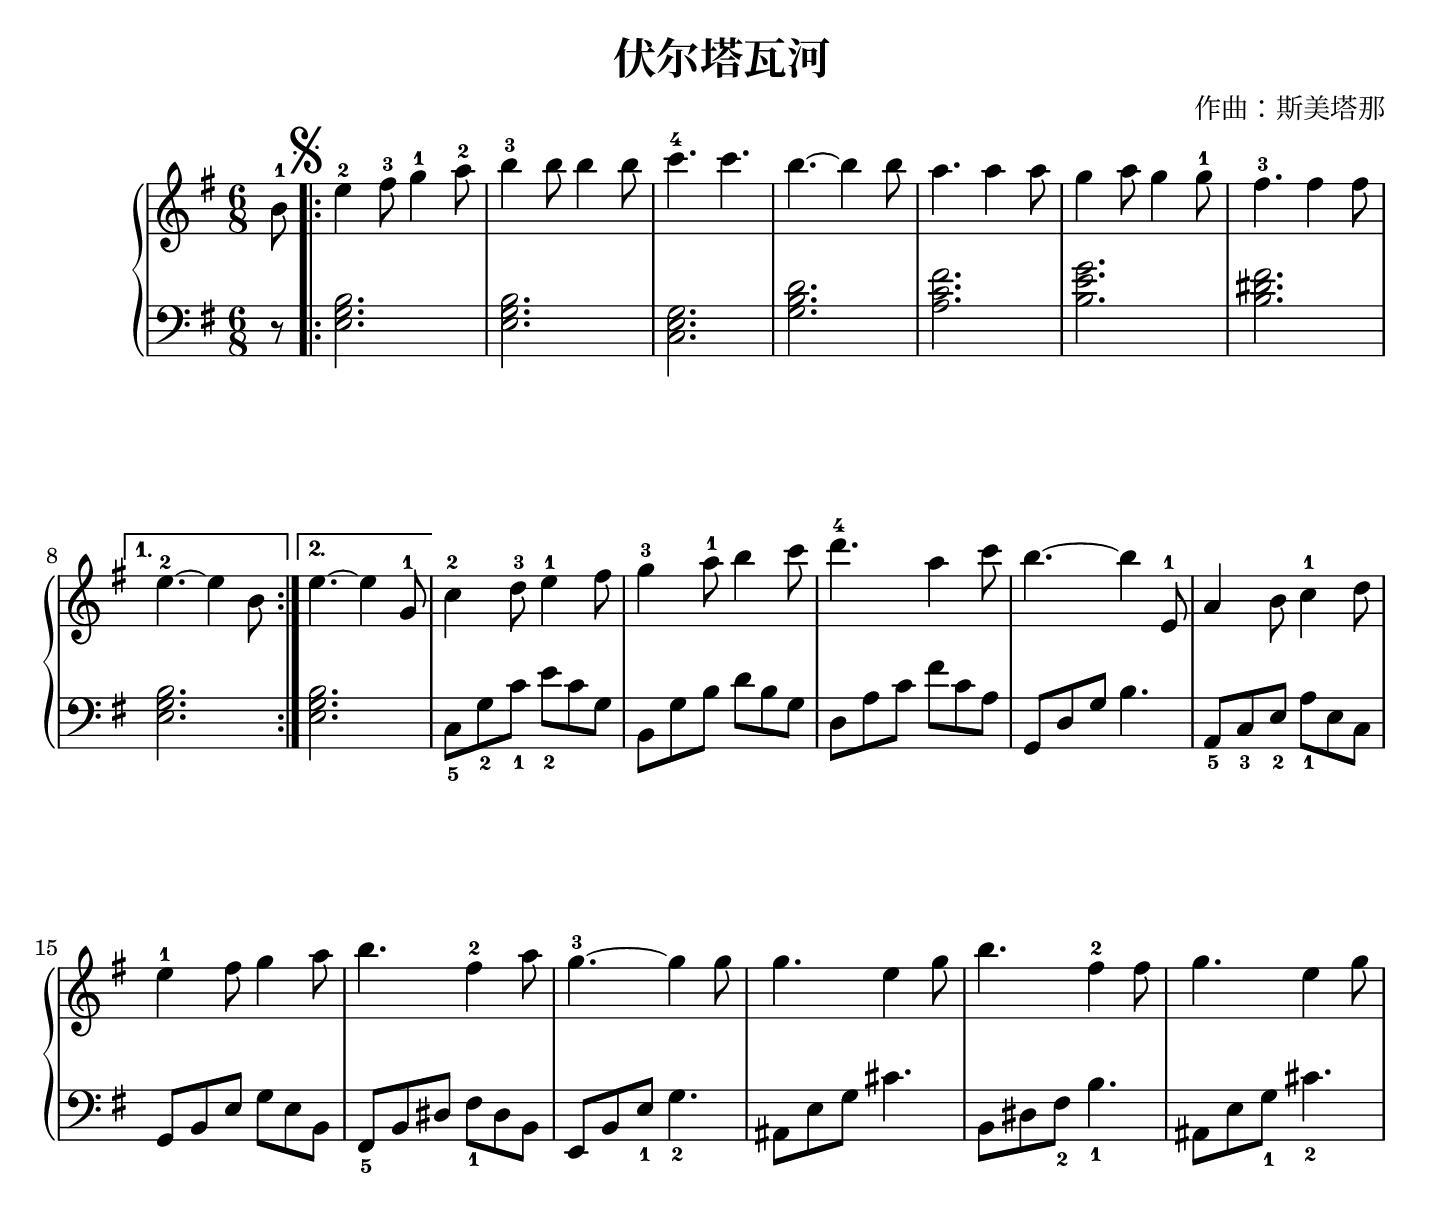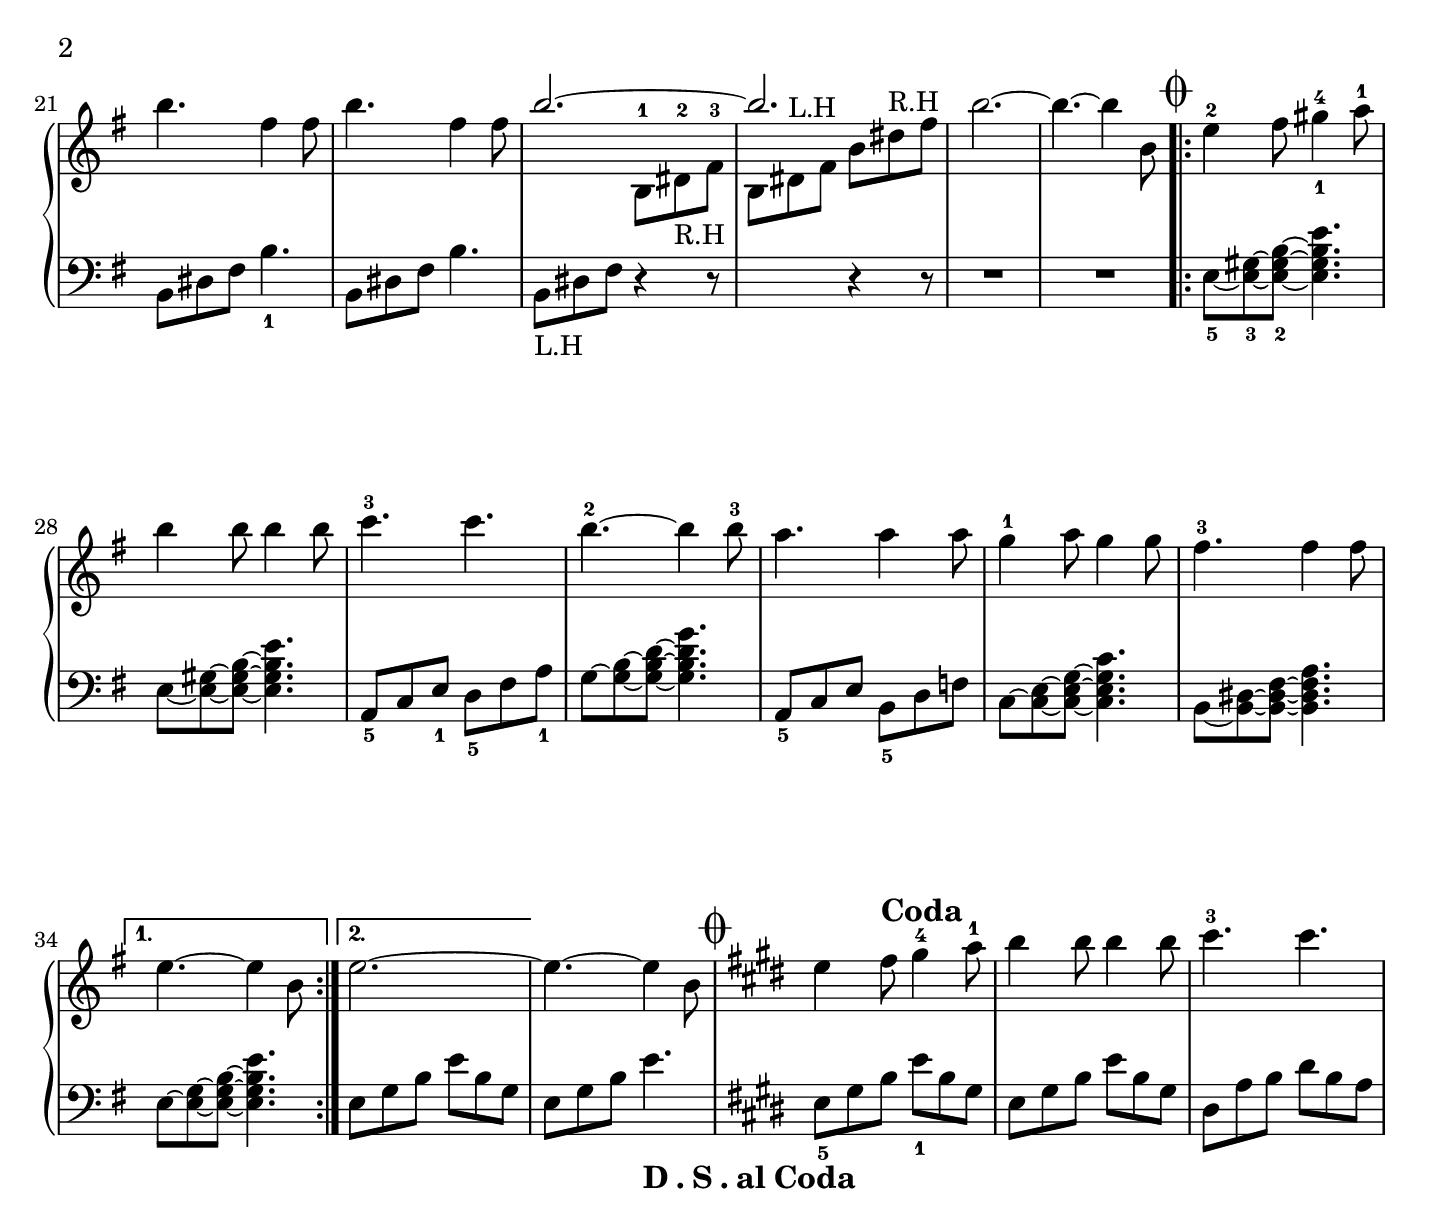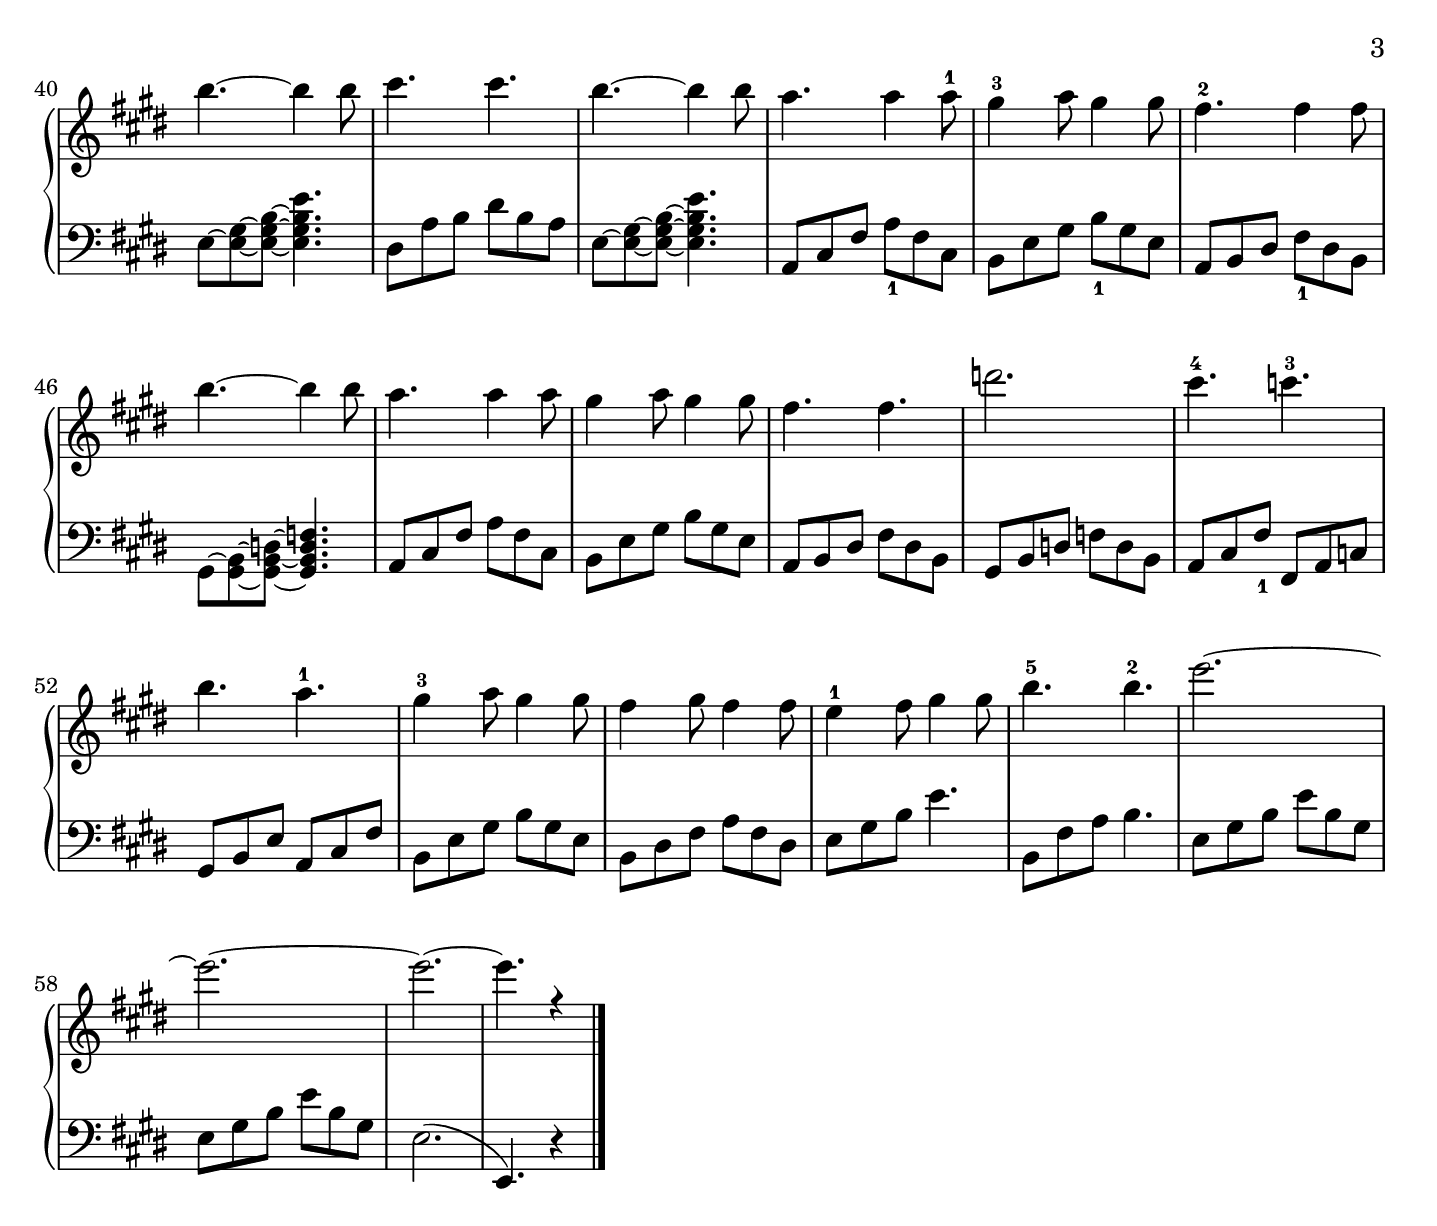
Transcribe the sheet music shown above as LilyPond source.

\version "2.20.0" 

%% additional definitions required by the score:
\language "english" 

\header {
	title = "伏尔塔瓦河"
	composer = \markup \column { \line { "作曲：斯美塔那" } }
}


% \lotusRepeatABA { {A} B }
%		->
%		{A} B {A}
lotusRepeatABA = #(define-music-function (music)
	(ly:music?)
	"The placeholder function to represent a music repeat type AB -> ABA,
		e.g. Da Capo al Fine, Da Segno al Coda, etc.
	"
	music
)



#(set-global-staff-size 24) 

\paper {
	paper-width = 24.34\cm
	paper-height = 22.36\cm
	top-margin = 0.99\cm
	bottom-margin = 1.67\cm
	left-margin = 0.99\cm
	right-margin = 0.89\cm
	between-system-space = 4.14\cm
	page-top-space = 3.1\cm
	ragged-last = ##t
}


\layout {
	\context {
		\Score
		skipBars = ##t
		autoBeaming = ##f
	}
	
}


PartPOneVoiceOne = \relative b' {
	\clef "treble" \key g \major \time 6/8
	\partial 8 \stemDown b8 ^1 |	 % 1
	\lotusRepeatABA {
		{
			\repeat volta 2 {
				\mark \markup { \musicglyph #"scripts.segno" } e4 ^2 fs8 ^3 g4 ^1 a8 ^2 |	 % 2
				\stemDown b4 ^3 b8 b4 b8 |	 % 3
				c4. ^4 c4. |	 % 4
				b4. ~ b4 b8 |	 % 5
				a4. a4 a8 |	 % 6
				g4 a8 g4 g8 ^1 |	 % 7
				fs4. ^3 fs4 fs8
			}
			\alternative {
				{
					\stemDown e4. ~ ^2 e4 b8
				}
				{
					\stemDown e4. ~ e4 \stemUp g,8 ^1
				}
				
			}
			|	 % 3-10
			\barNumberCheck #10 \stemDown c4 ^2 d8 ^3 e4 ^1 fs8 |	 % 11
			g4 ^3 a8 ^1 b4 c8 |	 % 12
			d4. ^4 a4 c8 |	 % 13
			b4. ~ b4 \stemUp e,,8 ^1 |	 % 14
			a4 \stemDown b8 c4 ^1 d8 |	 % 15
			e4 ^1 fs8 g4 a8 |	 % 16
			b4. fs4 ^2 a8 |	 % 17
			g4. ~ ^3 g4 g8 |	 % 18
			g4. e4 g8 |	 % 19
			b4. fs4 ^2 fs8 |	 % 20
			\barNumberCheck #20 g4. e4 g8 |	 % 21
			b4. fs4 fs8 |	 % 22
			b4. fs4 fs8 |	 % 23
			\stemUp b2. ~ |	 % 24
			b2. |	 % 25
			\stemDown b2. ~ |	 % 26
			b4. ~ b4 b,8 |	 % 27
		}
		\repeat volta 2 {
			\mark \markup { \musicglyph #"scripts.coda" } e4 ^2 fs8 gs4 ^4 _1 a8 ^1 |	 % 28
			\stemDown b4 b8 b4 b8 |	 % 29
			c4. ^3 c4. |	 % 30
			\barNumberCheck #30 b4. ~ ^2 b4 b8 ^3 |	 % 31
			a4. a4 a8 |	 % 32
			g4 ^1 a8 g4 g8 |	 % 33
			fs4. ^3 fs4 fs8
		}
		\alternative {
			{
				\stemDown e4. ~ e4 b8
			}
			{
				\stemDown e2. ~
			}
			
		}
		|	 % 29-36
		\stemDown e4. ~ e4 b8 |	 % 37
	}
	\key e \major \mark \markup { \musicglyph #"scripts.coda" } e4 fs8 ^\markup { \bold \large { Coda } } gs4 ^4 a8 ^1 |	 % 38
	b4 b8 b4 b8 |	 % 39
	cs4. ^3 cs4. |	 % 40
	\barNumberCheck #40 b4. ~ b4 b8 |	 % 41
	cs4. cs4. |	 % 42
	b4. ~ b4 b8 |	 % 43
	a4. a4 a8 ^1 |	 % 44
	gs4 ^3 a8 gs4 gs8 |	 % 45
	fs4. ^2 fs4 fs8 |	 % 46
	b4. ~ b4 b8 |	 % 47
	a4. a4 a8 |	 % 48
	gs4 a8 gs4 gs8 |	 % 49
	fs4. fs4. |	 % 50
	\barNumberCheck #50 d'2. |	 % 51
	cs4. ^4 c4. ^3 |	 % 52
	b4. a4. ^1 |	 % 53
	gs4 ^3 a8 gs4 gs8 |	 % 54
	fs4 gs8 fs4 fs8 |	 % 55
	e4 ^1 fs8 gs4 gs8 |	 % 56
	b4. ^5 b4. ^2 |	 % 57
	e2. ~ |	 % 58
	e2. ~ |	 % 59
	e2. ~ |	 % 60
	\barNumberCheck #60 e4. r4 \bar "|."
}


PartPOneVoiceThree = \relative e {
	\clef "bass" \key g \major \time 6/8
	\partial 8 r8 |	 % 1
	\repeat volta 2 {
		\stemDown <e g b>2. |	 % 2
		\stemDown <e g b>2. |	 % 3
		<c e g>2. |	 % 4
		<g' b d>2. |	 % 5
		<a c fs>2. |	 % 6
		<b e g>2. |	 % 7
		<b ds fs>2.
	}
	\alternative {
		{
			\stemDown <e, g b>2.
		}
		{
			\stemDown <e g b>2.
		}
		
	}
	|	 % 3-10
	\stemDown c8 _5 [ g'8 _2 c8 _1 ] e8 _2 [ c8 g8 ] |	 % 11
	b,8 [ g'8 b8 ] d8 [ b8 g8 ] |	 % 12
	d8 [ a'8 c8 ] fs8 [ c8 a8 ] |	 % 13
	\stemUp g,8 [ d'8 g8 ] \stemDown b4. |	 % 14
	\stemUp a,8 _5 [ c8 _3 e8 _2 ] \stemDown a8 _1 [ e8 c8 ] |	 % 15
	\stemUp g8 [ b8 e8 ] \stemDown g8 [ e8 b8 ] |	 % 16
	\stemUp fs8 _5 [ b8 ds8 ] \stemDown fs8 _1 [ ds8 b8 ] |	 % 17
	\stemUp e,8 [ b'8 e8 _1 ] \stemDown g4. _2 |	 % 18
	as,8 [ e'8 g8 ] cs4. |	 % 19
	b,8 [ ds8 fs8 _2 ] b4. _1 |	 % 20
	as,8 [ e'8 g8 _1 ] cs4. _2 |	 % 21
	b,8 [ ds8 fs8 ] b4. _1 |	 % 22
	b,8 [ ds8 fs8 ] b4. |	 % 23
	b,8 [ _"L.H" ds8 fs8 ] r4 r8 |	 % 24
	\change Staff = "1" b8 [ \change Staff = "2" \change Staff = "1" ds8 ^"L.H" fs8 ] \change Staff = "2" r4 r8 |	 % 25
	R2.*2 |	 % 26-27
	\repeat volta 2 {
		e,8 ~ _5 [ <e gs>8 ~ _3 ~ <e gs b>8 ~ _2 ] ~ ~ <e gs b e>4. |	 % 28
		\stemDown e8 ~ [ <e gs>8 ~ ~ <e gs b>8 ~ ] ~ ~ <e gs b e>4. |	 % 29
		\stemUp a,8 _5 [ c8 e8 _1 ] \stemDown d8 _5 [ fs8 a8 _1 ] |	 % 30
		g8 ~ [ <g b>8 ~ ~ <g b d>8 ~ ] ~ ~ <g b d g>4. |	 % 31
		\stemUp a,8 _5 [ c8 e8 ] \stemDown b8 _5 [ d8 f8 ] |	 % 32
		c8 ~ [ <c e>8 ~ ~ <c e g>8 ~ ] ~ ~ <c e g c>4. |	 % 33
		b8 ~ [ <b ds>8 ~ ~ <b ds fs>8 ~ ] ~ ~ <b ds fs a>4.
	}
	\alternative {
		{
			\stemDown e8 ~ [ <e g>8 ~ ~ <e g b>8 ~ ] ~ ~ <e g b e>4.
		}
		{
			\stemDown e8 [ g8 b8 ] e8 [ b8 g8 ]
		}
		
	}
	|	 % 29-36
	\stemDown e8 [ g8 b8 ] e4. _\markup { \bold \large { D . S . al Coda } } |	 % 37
	\key e \major e,8 _5 [ gs8 b8 ] e8 _1 [ b8 gs8 ] |	 % 38
	e8 [ gs8 b8 ] e8 [ b8 gs8 ] |	 % 39
	ds8 [ a'8 b8 ] ds8 [ b8 a8 ] |	 % 40
	e8 ~ [ <e gs>8 ~ ~ <e gs b>8 ~ ] ~ ~ <e gs b e>4. |	 % 41
	ds8 [ a'8 b8 ] ds8 [ b8 a8 ] |	 % 42
	e8 ~ [ <e gs>8 ~ ~ <e gs b>8 ~ ] ~ ~ <e gs b e>4. |	 % 43
	\stemUp a,8 [ cs8 fs8 ] \stemDown a8 _1 [ fs8 cs8 ] |	 % 44
	b8 [ e8 gs8 ] b8 _1 [ gs8 e8 ] |	 % 45
	\stemUp a,8 [ b8 ds8 ] \stemDown fs8 _1 [ ds8 b8 ] |	 % 46
	gs8 ~ [ <gs b>8 ~ ~ <gs b d>8 ~ ] ~ ~ \stemUp <gs b d f>4. |	 % 47
	a8 [ cs8 fs8 ] \stemDown a8 [ fs8 cs8 ] |	 % 48
	b8 [ e8 gs8 ] b8 [ gs8 e8 ] |	 % 49
	\stemUp a,8 [ b8 ds8 ] \stemDown fs8 [ ds8 b8 ] |	 % 50
	\stemUp gs8 [ b8 d8 ] \stemDown f8 [ d8 b8 ] |	 % 51
	\stemUp a8 [ cs8 fs8 _1 ] fs,8 [ a8 c8 ] |	 % 52
	gs8 [ b8 e8 ] a,8 [ cs8 fs8 ] |	 % 53
	\stemDown b,8 [ e8 gs8 ] b8 [ gs8 e8 ] |	 % 54
	b8 [ ds8 fs8 ] a8 [ fs8 ds8 ] |	 % 55
	e8 [ gs8 b8 ] e4. |	 % 56
	b,8 [ fs'8 a8 ] b4. |	 % 57
	e,8 [ gs8 b8 ] e8 [ b8 gs8 ] |	 % 58
	e8 [ gs8 b8 ] e8 [ b8 gs8 ] |	 % 59
	e2. ( |	 % 60
	\stemUp e,4. ) r4 \bar "|."
}


PartPOneVoiceTwo = \relative b {
	\clef "treble" \key g \major \time 6/8
	\partial 8 s8 |
	\repeat volta 2 {
		s2.
		s1. |	 % 3-4
		s4*9 |	 % 5-7
		s2.
	}
	\alternative {
		{
			s2.
		}
		{
			s2.
		}
		
	}
	|	 % 3-10
	s4*9 |	 % 11-13
	s4*9 |	 % 14-16
	s4*9 |	 % 17-19
	s4*9 |	 % 20-22
	s8*9 |	 % 23
	\stemDown b8 ^1 [ ds8 ^2 _"R.H" fs8 ^3 ] |	 % 24
	s4. b8 [ ds8 ^"R.H" fs8 ] |	 % 25
	s4*6 |	 % 26-27
	\repeat volta 2 {
		s4*3
		s4*9 |	 % 29-31
		s4*9
	}
	\alternative {
		{
			s2.
		}
		{
			s2.
		}
		
	}
	|	 % 29-36
	s2. |	 % 37
	\key e \major s4*9 |	 % 38-40
	s4*9 |	 % 41-43
	s4*9 |	 % 44-46
	s4*9 |	 % 47-49
	s4*9 |	 % 50-52
	s4*9 |	 % 53-55
	s4*9 |	 % 56-58
	s8*17 |	 % 60-61
	\bar "|."
}


% The score definition
\score {
	<<
		\new PianoStaff <<
			\context Staff = "1" <<
				\mergeDifferentlyDottedOn
				\mergeDifferentlyHeadedOn
				\context Voice = "PartPOneVoiceOne" {
					\voiceOne \PartPOneVoiceOne
				}
				
				\context Voice = "PartPOneVoiceTwo" {
					\voiceTwo \PartPOneVoiceTwo
				}
				
			>>
			
			\context Staff = "2" <<
				\mergeDifferentlyDottedOn
				\mergeDifferentlyHeadedOn
				\context Voice = "PartPOneVoiceThree" {
					\PartPOneVoiceThree
				}
				
			>>
			
		>>
		
	>>
	
	\layout {
	}
	
	% To create MIDI output, uncomment the following line:
	\midi {
		\tempo 4 = 98
		\context {
			\Score
			midiChannelMapping = #'instrument
		}
		
	}
	
}


